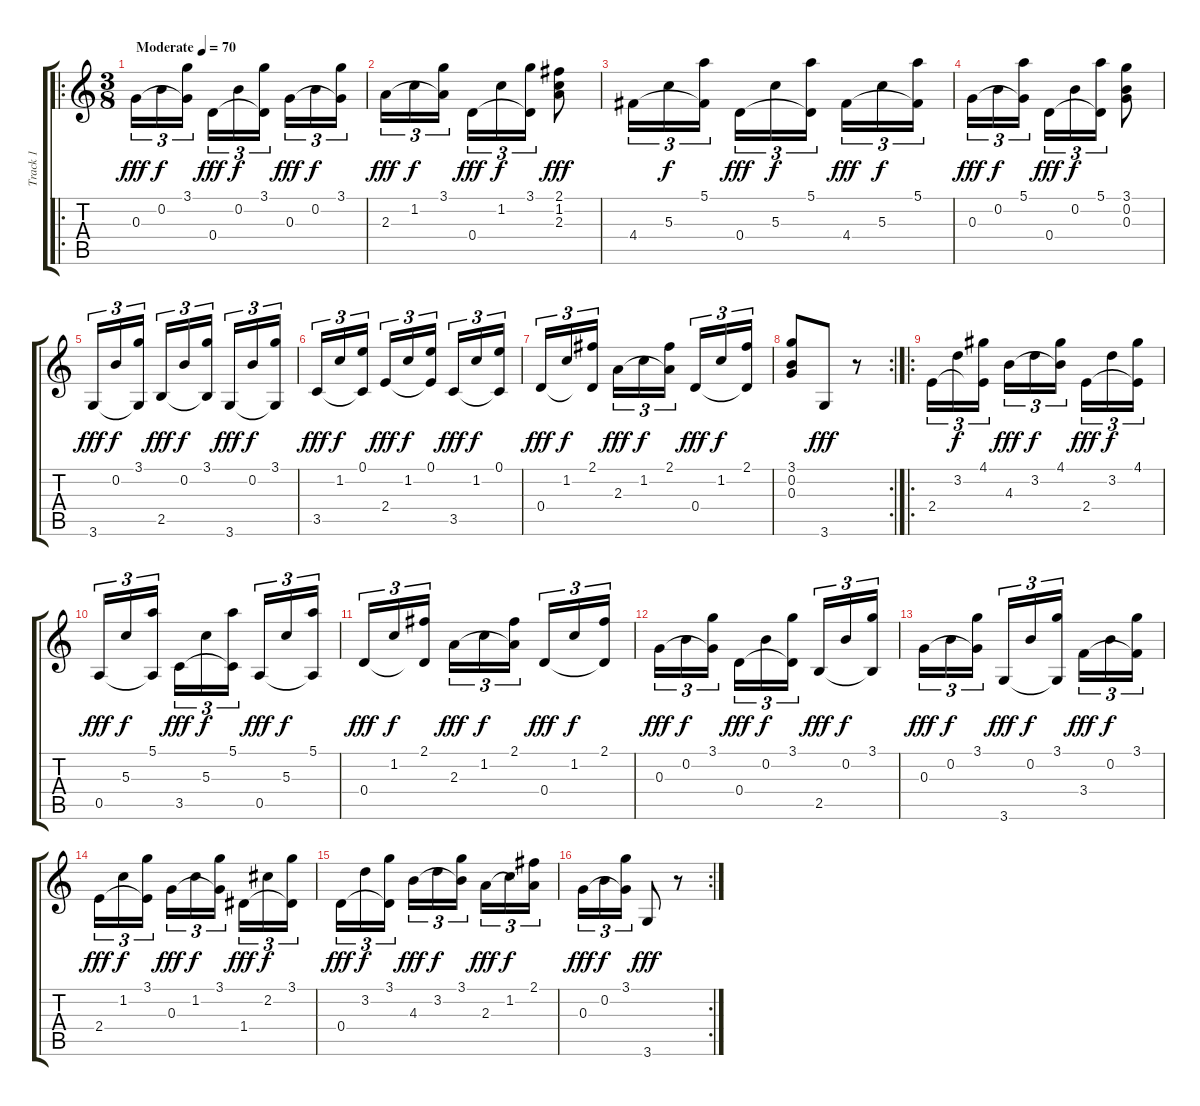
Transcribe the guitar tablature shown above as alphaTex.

\track ("Track 1" "Track 1") {instrument acousticguitarnylon}
\staff {score tabs}
\tuning (E4 B3 G3 D3 A2 E2) {hide}
\ro
\ts (3 8)
\tempo (70 "Moderate")
\clef g2
\ks c
0.3.16{tu (3 2) dy fff instrument acousticguitarnylon} 0.2.16{tu (3 2) dy f} (3.1 0.3{t}).16{tu (3 2)} 0.4.16{tu (3 2) dy fff} 0.2.16{tu (3 2) dy f} (3.1 0.4{t}).16{tu (3 2)} 0.3.16{tu (3 2) dy fff} 0.2.16{tu (3 2) dy f} (3.1 0.3{t}).16{tu (3 2)} |
2.3.16{tu (3 2) dy fff} 1.2.16{tu (3 2) dy f} (3.1 2.3{t}).16{tu (3 2)} 0.4.16{tu (3 2) dy fff} 1.2.16{tu (3 2) dy f} (3.1 0.4{t}).16{tu (3 2)} (2.1 1.2 2.3).8{dy fff} |
4.4.16{tu (3 2)} 5.3.16{tu (3 2) dy f} (5.1 4.4{t}).16{tu (3 2)} 0.4.16{tu (3 2) dy fff} 5.3.16{tu (3 2) dy f} (5.1 0.4{t}).16{tu (3 2)} 4.4.16{tu (3 2) dy fff} 5.3.16{tu (3 2) dy f} (5.1 4.4{t}).16{tu (3 2)} |
0.3.16{tu (3 2) dy fff} 0.2.16{tu (3 2) dy f} (5.1 0.3{t}).16{tu (3 2)} 0.4.16{tu (3 2) dy fff} 0.2.16{tu (3 2) dy f} (5.1 0.4{t}).16{tu (3 2)} (3.1 0.2 0.3).8 |
3.6.16{tu (3 2) dy fff} 0.2.16{tu (3 2) dy f} (3.1 3.6{t}).16{tu (3 2)} 2.5.16{tu (3 2) dy fff} 0.2.16{tu (3 2) dy f} (3.1 2.5{t}).16{tu (3 2)} 3.6.16{tu (3 2) dy fff} 0.2.16{tu (3 2) dy f} (3.1 3.6{t}).16{tu (3 2)} |
3.5.16{tu (3 2) dy fff} 1.2.16{tu (3 2) dy f} (0.1 3.5{t}).16{tu (3 2)} 2.4.16{tu (3 2) dy fff} 1.2.16{tu (3 2) dy f} (0.1 2.4{t}).16{tu (3 2)} 3.5.16{tu (3 2) dy fff} 1.2.16{tu (3 2) dy f} (0.1 3.5{t}).16{tu (3 2)} |
0.4.16{tu (3 2) dy fff} 1.2.16{tu (3 2) dy f} (2.1 0.4{t}).16{tu (3 2)} 2.3.16{tu (3 2) dy fff} 1.2.16{tu (3 2) dy f} (2.1 2.3{t}).16{tu (3 2)} 0.4.16{tu (3 2) dy fff} 1.2.16{tu (3 2) dy f} (2.1 0.4{t}).16{tu (3 2)} |
\rc 2
(3.1 0.2 0.3).8 3.6.8{dy fff} r.8 |
\ro
2.4.16{tu (3 2)} 3.2.16{tu (3 2) dy f} (4.1 2.4{t}).16{tu (3 2)} 4.3.16{tu (3 2) dy fff} 3.2.16{tu (3 2) dy f} (4.1 4.3{t}).16{tu (3 2)} 2.4.16{tu (3 2) dy fff} 3.2.16{tu (3 2) dy f} (4.1 2.4{t}).16{tu (3 2)} |
0.5.16{tu (3 2) dy fff} 5.3.16{tu (3 2) dy f} (5.1 0.5{t}).16{tu (3 2)} 3.5.16{tu (3 2) dy fff} 5.3.16{tu (3 2) dy f} (5.1 3.5{t}).16{tu (3 2)} 0.5.16{tu (3 2) dy fff} 5.3.16{tu (3 2) dy f} (5.1 0.5{t}).16{tu (3 2)} |
0.4.16{tu (3 2) dy fff} 1.2.16{tu (3 2) dy f} (2.1 0.4{t}).16{tu (3 2)} 2.3.16{tu (3 2) dy fff} 1.2.16{tu (3 2) dy f} (2.1 2.3{t}).16{tu (3 2)} 0.4.16{tu (3 2) dy fff} 1.2.16{tu (3 2) dy f} (2.1 0.4{t}).16{tu (3 2)} |
0.3.16{tu (3 2) dy fff} 0.2.16{tu (3 2) dy f} (3.1 0.3{t}).16{tu (3 2)} 0.4.16{tu (3 2) dy fff} 0.2.16{tu (3 2) dy f} (3.1 0.4{t}).16{tu (3 2)} 2.5.16{tu (3 2) dy fff} 0.2.16{tu (3 2) dy f} (3.1 2.5{t}).16{tu (3 2)} |
0.3.16{tu (3 2) dy fff} 0.2.16{tu (3 2) dy f} (3.1 0.3{t}).16{tu (3 2)} 3.6.16{tu (3 2) dy fff} 0.2.16{tu (3 2) dy f} (3.1 3.6{t}).16{tu (3 2)} 3.4.16{tu (3 2) dy fff} 0.2.16{tu (3 2) dy f} (3.1 3.4{t}).16{tu (3 2)} |
2.4.16{tu (3 2) dy fff} 1.2.16{tu (3 2) dy f} (3.1 2.4{t}).16{tu (3 2)} 0.3.16{tu (3 2) dy fff} 1.2.16{tu (3 2) dy f} (3.1 0.3{t}).16{tu (3 2)} 1.4.16{tu (3 2) dy fff} 2.2.16{tu (3 2) dy f} (3.1 1.4{t}).16{tu (3 2)} |
0.4.16{tu (3 2) dy fff} 3.2.16{tu (3 2) dy f} (3.1 0.4{t}).16{tu (3 2)} 4.3.16{tu (3 2) dy fff} 3.2.16{tu (3 2) dy f} (3.1 4.3{t}).16{tu (3 2)} 2.3.16{tu (3 2) dy fff} 1.2.16{tu (3 2) dy f} (2.1 2.3{t}).16{tu (3 2)} |
\rc 2
0.3.16{tu (3 2) dy fff} 0.2.16{tu (3 2) dy f} (3.1 0.3{t}).16{tu (3 2)} 3.6.8{dy fff} r.8
